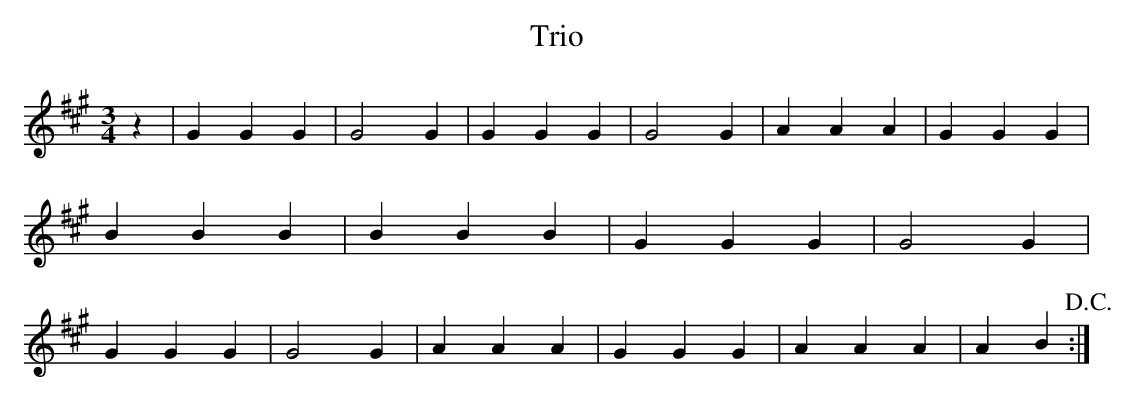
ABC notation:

X:1
T:Trio
M:3/4
K:Amaj
L:1/4
z|GGG|G2G|GGG|G2G|AAA|GGG|BBB|BBB|GGG|G2G|GGG|G2G|AAA|GGG|AAA|AB!D.C.!:|]
